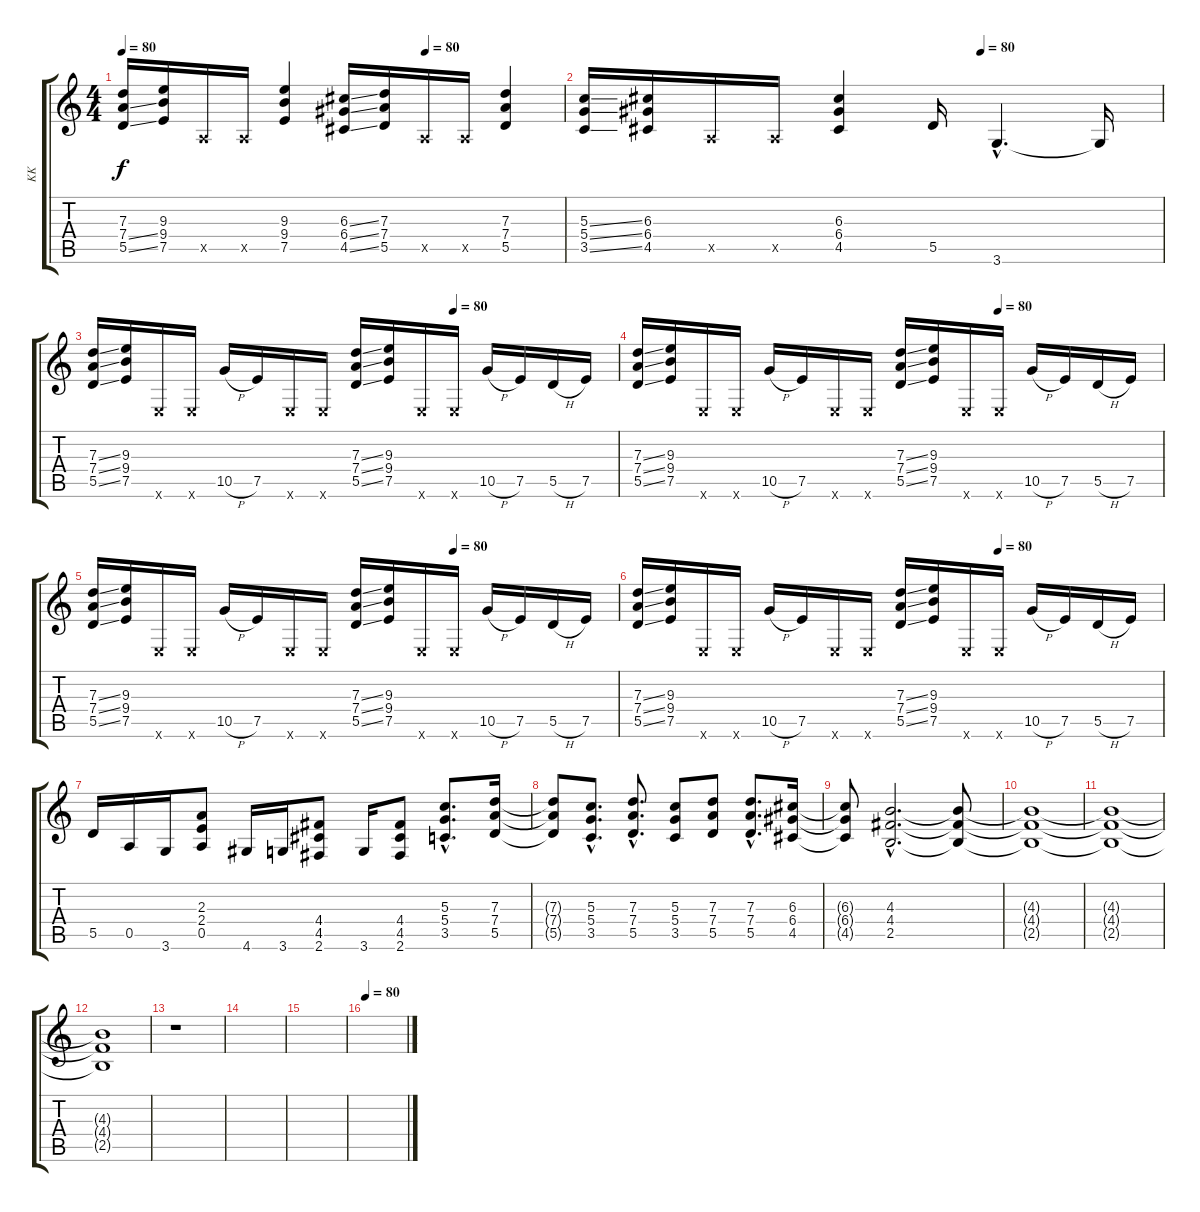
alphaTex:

\track ("KK" "KK") {instrument distortionguitar}
\staff {score tabs}
\tuning (E4 B3 G3 D3 A2 E2) {hide}
\ts (4 4)
\tempo 80
\tempo (80 0.6875)
\clef g2
\ks c
(7.3 7.4{ss} 5.5{ss}).16{dy f} (9.3 9.4 7.5).16 0.5{x}.16 0.5{x}.16 (9.3 9.4 7.5).4 (6.3{ss} 6.4{ss} 4.5{ss}).16 (7.3 7.4 5.5).16 0.5{x}.16 0.5{x}.16 (7.3 7.4 5.5).4 |
\tempo (80 0.6875)
(5.3{ss} 5.4{ss} 3.5{ss}).16 (6.3 6.4 4.5).16 0.5{x}.16 0.5{x}.16 (6.3 6.4 4.5).4 5.5.16 3.6{hac}.4{d} 3.6{t}.16 |
\tempo (80 0.6875)
(7.3{ss} 7.4{ss} 5.5{ss}).16 (9.3 9.4 7.5).16 0.6{x}.16 0.6{x}.16 10.5{h}.16 7.5.16 0.6{x}.16 0.6{x}.16 (7.3{ss} 7.4{ss} 5.5{ss}).16 (9.3 9.4 7.5).16 0.6{x}.16 0.6{x}.16 10.5{h}.16 7.5.16 5.5{h}.16 7.5.16 |
\tempo (80 0.6875)
(7.3{ss} 7.4{ss} 5.5{ss}).16 (9.3 9.4 7.5).16 0.6{x}.16 0.6{x}.16 10.5{h}.16 7.5.16 0.6{x}.16 0.6{x}.16 (7.3{ss} 7.4{ss} 5.5{ss}).16 (9.3 9.4 7.5).16 0.6{x}.16 0.6{x}.16 10.5{h}.16 7.5.16 5.5{h}.16 7.5.16 |
\tempo (80 0.6875)
(7.3{ss} 7.4{ss} 5.5{ss}).16 (9.3 9.4 7.5).16 0.6{x}.16 0.6{x}.16 10.5{h}.16 7.5.16 0.6{x}.16 0.6{x}.16 (7.3{ss} 7.4{ss} 5.5{ss}).16 (9.3 9.4 7.5).16 0.6{x}.16 0.6{x}.16 10.5{h}.16 7.5.16 5.5{h}.16 7.5.16 |
\tempo (80 0.6875)
(7.3{ss} 7.4{ss} 5.5{ss}).16 (9.3 9.4 7.5).16 0.6{x}.16 0.6{x}.16 10.5{h}.16 7.5.16 0.6{x}.16 0.6{x}.16 (7.3{ss} 7.4{ss} 5.5{ss}).16 (9.3 9.4 7.5).16 0.6{x}.16 0.6{x}.16 10.5{h}.16 7.5.16 5.5{h}.16 7.5.16 |
5.5.16 0.5.16 3.6.16 (2.3 2.4 0.5).8 4.6.16 3.6.16 (4.4 4.5 2.6).8 3.6.16 (4.4 4.5 2.6).8 (5.3{hac} 5.4{hac} 3.5{hac}).8{d} (7.3 7.4 5.5).16 |
(7.3{t} 7.4{t} 5.5{t}).8 (5.3{hac} 5.4{hac} 3.5{hac}).8{d} (7.3{hac} 7.4{hac} 5.5{hac}).8{d} (5.3 5.4 3.5).8 (7.3 7.4 5.5).8 (7.3{hac} 7.4{hac} 5.5{hac}).8{d} (6.3 6.4 4.5).16 |
(6.3{t} 6.4{t} 4.5{t}).8 (4.3{hac} 4.4{hac} 2.5{hac}).2{d volume 11} (4.3{t} 4.4{t} 2.5{t}).8 |
(4.3{t} 4.4{t} 2.5{t}).1{volume 6} |
(4.3{t} 4.4{t} 2.5{t}).1{volume 0} |
(4.3{t} 4.4{t} 2.5{t}).1 |
r.1{volume 13} |
|
|
\tempo 80
